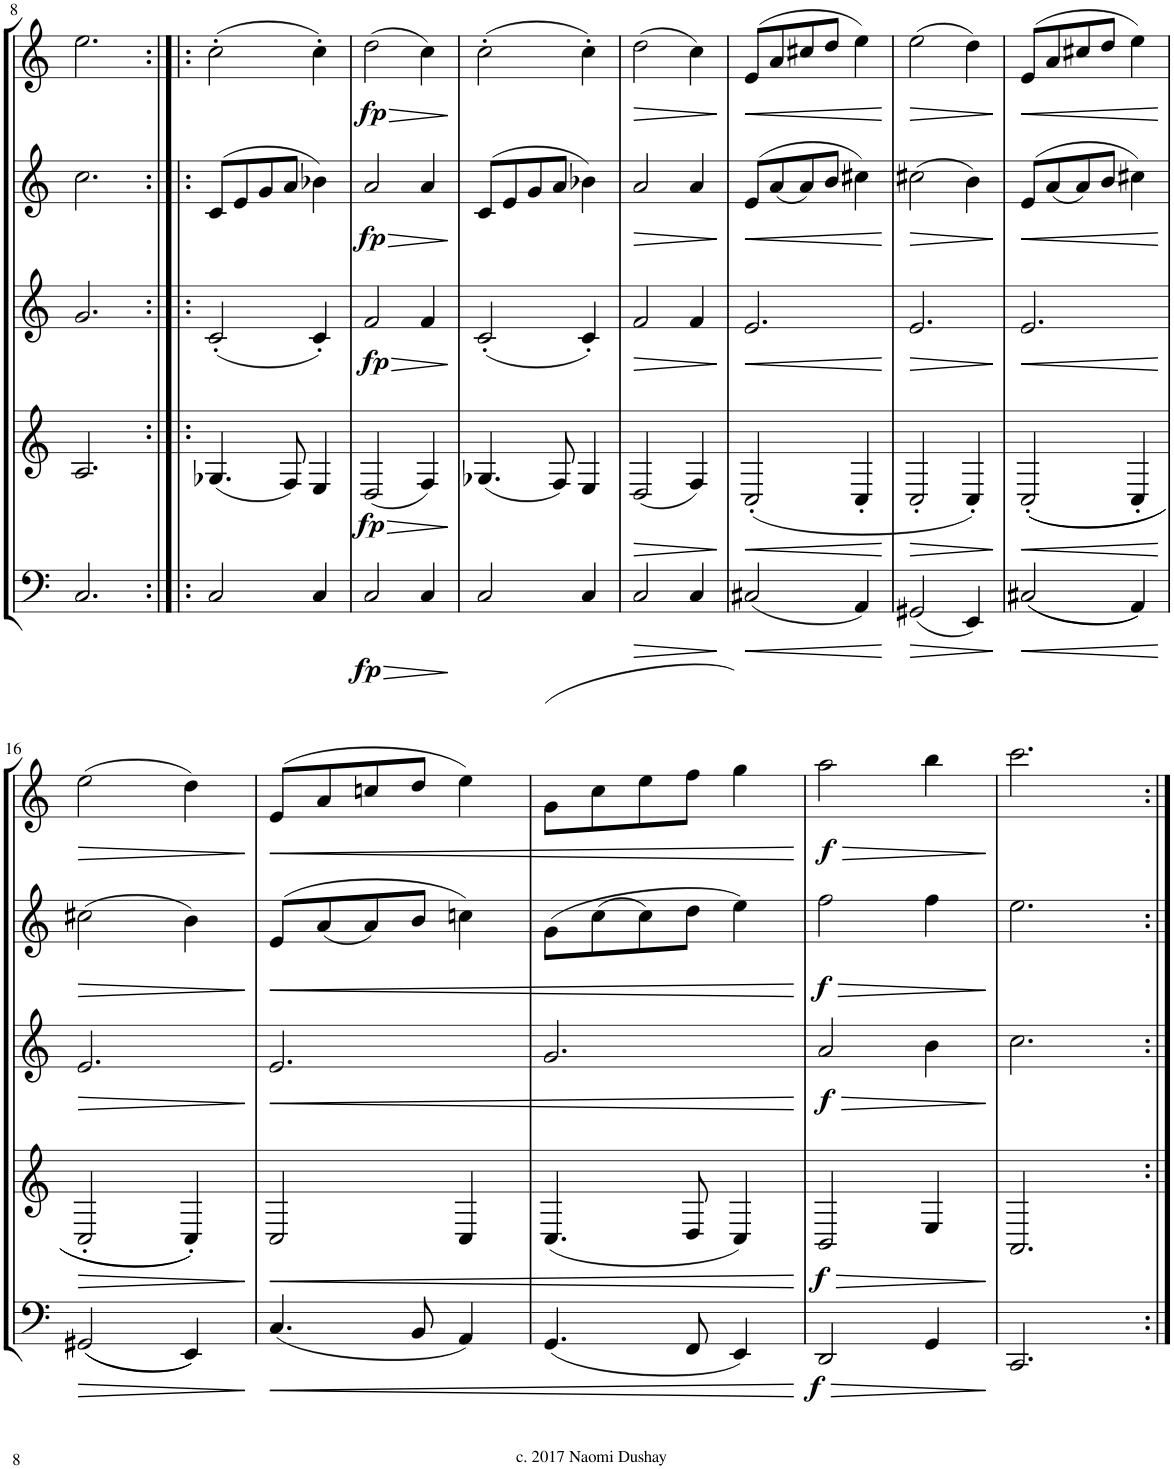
**kern	**dynam	**kern	**dynam	**kern	**dynam	**kern	**dynam	**kern	**dynam
*part5	*part5	*part4	*part4	*part3	*part3	*part2	*part2	*part1	*part1
*staff5	*staff5	*staff4	*staff4	*staff3	*staff3	*staff2	*staff2	*staff1	*staff1
*I"Bassoon	*	*I"Horn in F	*	*I"Bb Clarinet	*	*I"Oboe	*	*I"Flute	*
*I'Bsn	*	*I'Hn	*	*I'Cl	*	*I'Ob	*	*I'Fl	*
!!LO:PB:g=z
*clefF4	*	*clefG1	*	*clefG2	*	*clefG2	*	*clefG2	*
*	*	*ITrd4c7	*	*ITrd1c2	*	*	*	*	*
*k[]	*	*k[]	*	*k[]	*	*k[]	*	*k[]	*
*M3/4	*	*M3/4	*	*M3/4	*	*M3/4	*	*M3/4	*
=8	=8	=8	=8	=8	=8	=8	=8	=8	=8
2.C/	.	2.c/	.	2.g/	.	2.cc\	.	2.ee\	.
=9:|!|:	=9:|!|:	=9:|!|:	=9:|!|:	=9:|!|:	=9:|!|:	=9:|!|:	=9:|!|:	=9:|!|:	=9:|!|:
2C/	.	(4.B-X/	.	(2c'/	.	(8c/L	.	(2cc'\	.
.	.	.	.	.	.	8e/	.	.	.
.	.	.	.	.	.	8g/	.	.	.
.	.	8A/)	.	.	.	8a/J	.	.	.
4C/	.	4G/	.	4c'/)	.	4b-X\)	.	4cc'\)	.
=10	=10	=10	=10	=10	=10	=10	=10	=10	=10
!	!LO:HP:b	!	!LO:HP:b	!	!LO:HP:b	!	!LO:HP:b	!	!LO:HP:b
!	!LO:DY:n=1:b	!	!LO:DY:n=1:b	!	!LO:DY:n=1:b	!	!LO:DY:n=1:b	!	!LO:DY:n=1:b
2C/	> fp	(2F/	> fp	2f/	> fp	2a/	> fp	(2dd\	> fp
4C/	.	4A/)	.	4f/	.	4a/	.	4cc\)	.
.	]	.	]	.	]	.	]	.	]
=11	=11	=11	=11	=11	=11	=11	=11	=11	=11
2C/	.	(4.B-X/	.	(2c'/	.	(8c/L	.	(2cc'\	.
.	.	.	.	.	.	8e/	.	.	.
.	.	.	.	.	.	8g/	.	.	.
.	.	8A/)	.	.	.	8a/J	.	.	.
4C/	.	4G/	.	4c'/)	.	4b-X\)	.	4cc'\)	.
=12	=12	=12	=12	=12	=12	=12	=12	=12	=12
!	!LO:HP:b	!	!LO:HP:b	!	!LO:HP:b	!	!LO:HP:b	!	!LO:HP:b
2C/	>	(2F/	>	2f/	>	2a/	>	(2dd\	>
4C/	.	4A/)	.	4f/	.	4a/	.	4cc\)	.
.	]	.	]	.	]	.	]	.	]
=13	=13	=13	=13	=13	=13	=13	=13	=13	=13
!	!LO:HP:b	!	!LO:HP:b	!	!LO:HP:b	!	!LO:HP:b	!	!LO:HP:b
(2C#X/	<	(2E'/	<	2.e/	<	(8e/L	<	(8e/L	<
.	.	.	.	.	.	(8a/	.	8a/	.
.	.	.	.	.	.	8a/)	.	8cc#X/	.
.	.	.	.	.	.	8b/J	.	8dd/J	.
4AA/)	.	4E'/	.	.	.	4cc#X\)	.	4ee\)	.
.	[	.	[	.	[	.	[	.	[
=14	=14	=14	=14	=14	=14	=14	=14	=14	=14
!	!LO:HP:b	!	!LO:HP:b	!	!LO:HP:b	!	!LO:HP:b	!	!LO:HP:b
(2GG#X/	>	2E'/	>	2.e/	>	(2cc#X\	>	(2ee\	>
4EE/)	.	4E'/)	.	.	.	4b\)	.	4dd\)	.
.	]	.	]	.	]	.	]	.	]
=15	=15	=15	=15	=15	=15	=15	=15	=15	=15
!	!LO:HP:b	!	!LO:HP:b	!	!LO:HP:b	!	!LO:HP:b	!	!LO:HP:b
((2C#X/	<	((2E'/	<	2.e/	<	(8e/L	<	(8e/L	<
.	.	.	.	.	.	(8a/	.	8a/	.
.	.	.	.	.	.	8a/)	.	8cc#X/	.
.	.	.	.	.	.	8b/J	.	8dd/J	.
4AA/))	.	4E'/	.	.	.	4cc#X\)	.	4ee\)	.
.	[	.	[	.	[	.	[	.	[
!!LO:LB:g=z
=16	=16	=16	=16	=16	=16	=16	=16	=16	=16
!	!LO:HP:b	!	!LO:HP:b	!	!LO:HP:b	!	!LO:HP:b	!	!LO:HP:b
((2GG#X/	>	2E'/	>	2.e/	>	(2cc#X\	>	(2ee\	>
4EE/))	.	4E'/))	.	.	.	4b\)	.	4dd\)	.
.	]	.	]	.	]	.	]	.	]
=17	=17	=17	=17	=17	=17	=17	=17	=17	=17
!	!LO:HP:b	!	!LO:HP:b	!	!LO:HP:b	!	!LO:HP:b	!	!LO:HP:b
(4.C/	<	2E/	<	2.e/	<	(8e/L	<	(8e/L	<
.	.	.	.	.	.	(8a/	.	8a/	.
.	.	.	.	.	.	8a/)	.	8ccn/	.
8BB/	.	.	.	.	.	8b/J	.	8dd/J	.
4AA/)	.	4E/	.	.	.	4ccn\)	.	4ee\)	.
=18	=18	=18	=18	=18	=18	=18	=18	=18	=18
(4.GG/	.	(4.E/	.	2.g/	.	(8g\L	.	(8g\L	.
.	.	.	.	.	.	(8cc\	.	8cc\	.
.	.	.	.	.	.	8cc\)	.	8ee\	.
8FF/	.	8F/	.	.	.	8dd\J	.	8ff\J	.
4EE/)	.	4E/)	.	.	.	4ee\)	.	4gg\)	.
.	[	.	[	.	[	.	[	.	[
=19	=19	=19	=19	=19	=19	=19	=19	=19	=19
!	!LO:HP:b	!	!LO:HP:b	!	!LO:HP:b	!	!LO:HP:b	!	!LO:HP:b
!	!LO:DY:n=1:b	!	!LO:DY:n=1:b	!	!LO:DY:n=1:b	!	!LO:DY:n=1:b	!	!LO:DY:n=1:b
2DD/	> f	2D/	> f	2a/	> f	2ff\	> f	2aa\	> f
4GG/	.	4G/	.	4b\	.	4ff\	.	4bb\	.
.	]	.	]	.	]	.	]	.	]
=20	=20	=20	=20	=20	=20	=20	=20	=20	=20
2.CC/	.	2.C/	.	2.cc\	.	2.ee\	.	2.ccc\	.
=:|!	=:|!	=:|!	=:|!	=:|!	=:|!	=:|!	=:|!	=:|!	=:|!
*-	*-	*-	*-	*-	*-	*-	*-	*-	*-
